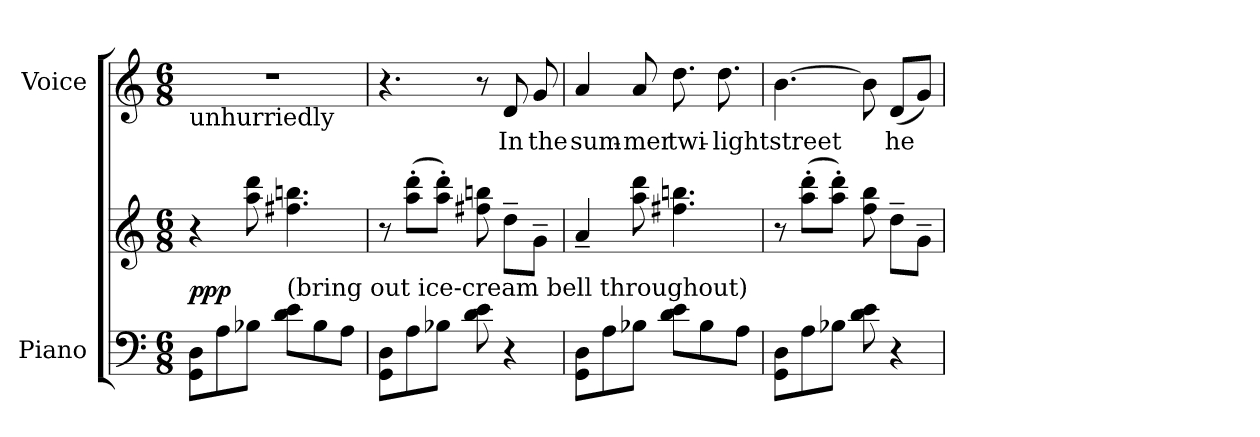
**kern	**kern	**dynam	**kern	**text
*part2	*part2	*part2	*part1	*part1
*staff3	*staff2	*staff2/3	*staff1	*staff1
*I"Piano	*	*	*I"Voice	*
*I'Pno.	*	*	*I'Voice	*
!!LO:PB:g=z
*clefF4	*clefG2	*	*clefG2	*
*k[]	*k[]	*	*k[]	*
*M6/8	*M6/8	*	*M6/8	*
=1	=1	=1	=1	=1
!	!	!	!LO:TX:b:t=unhurriedly	!
!	!LO:TX:b:t=una corda	!	!	!
!	!	!	!LO:N:vis=1	!
*	*^	*	*	*
8GGi\ 8DiL	4r	8ryy	pp	2.r	.
8Ai\	.	2ryy	p	.	.
8B-Xi\J	8aai\ 8dddi	.	.	.	.
!	!LO:TX:b:t=(bring out ice-cream bell throughout)	!	!	!	!
8di\ 8eiL	4.ff#Xi\ 4.bbni	.	.	.	.
8B-i\	.	.	.	.	.
8Ai\J	.	8ryy	.	.	.
*	*v	*v	*	*	*
=2	=2	=2	=2	=2
8GGi\ 8DiL	8r	.	4.r	.
8Ai\	(8aai\' 8dddi'L	.	.	.
8B-Xi\J	8aai\' 8dddi'J)	.	.	.
8di\ 8ei	8ff#Xi\ 8bbni	.	8r	.
!	!	!	!	!LO:LY:b:color=#000000
4r	8dd~i\L	.	8di/	In
!	!	!	!	!LO:LY:b:color=#000000
.	8g~i\J	.	8gi/	the
=3	=3	=3	=3	=3
!	!	!	!	!LO:LY:b:color=#000000
8GGi\ 8DiL	4a~i/	.	4ai/	sum-
8Ai\	.	.	.	.
!	!	!	!	!LO:LY:b:color=#000000
8B-Xi\J	8aai\ 8dddi	.	8ai/	-mer
*	*	*	*Xbrackettup	*
!	!	!	!	!LO:LY:b:color=#000000
8di\ 8eiL	4.ff#Xi\ 4.bbni	.	8.ddi\	twi-
8B-i\	.	.	.	.
!	!	!	!	!LO:LY:b:color=#000000
.	.	.	8.ddi\	-light
8Ai\J	.	.	.	.
=4	=4	=4	=4	=4
!	!	!	!	!LO:LY:b:color=#000000
8GGi\ 8DiL	8r	.	[>4.bi\	street
8Ai\	(8aai\' 8dddi'L	.	.	.
8B-Xi\J	8aai\' 8dddi'J)	.	.	.
8di\ 8ei	8ffi\ 8bbi	.	8bi\]	.
!	!	!	!	!LO:LY:b:color=#000000
4r	8dd~i\L	.	(8di/L	he
.	8g~i\J	.	8gi/J)	.
=	=	=	=	=
*-	*-	*-	*-	*-
